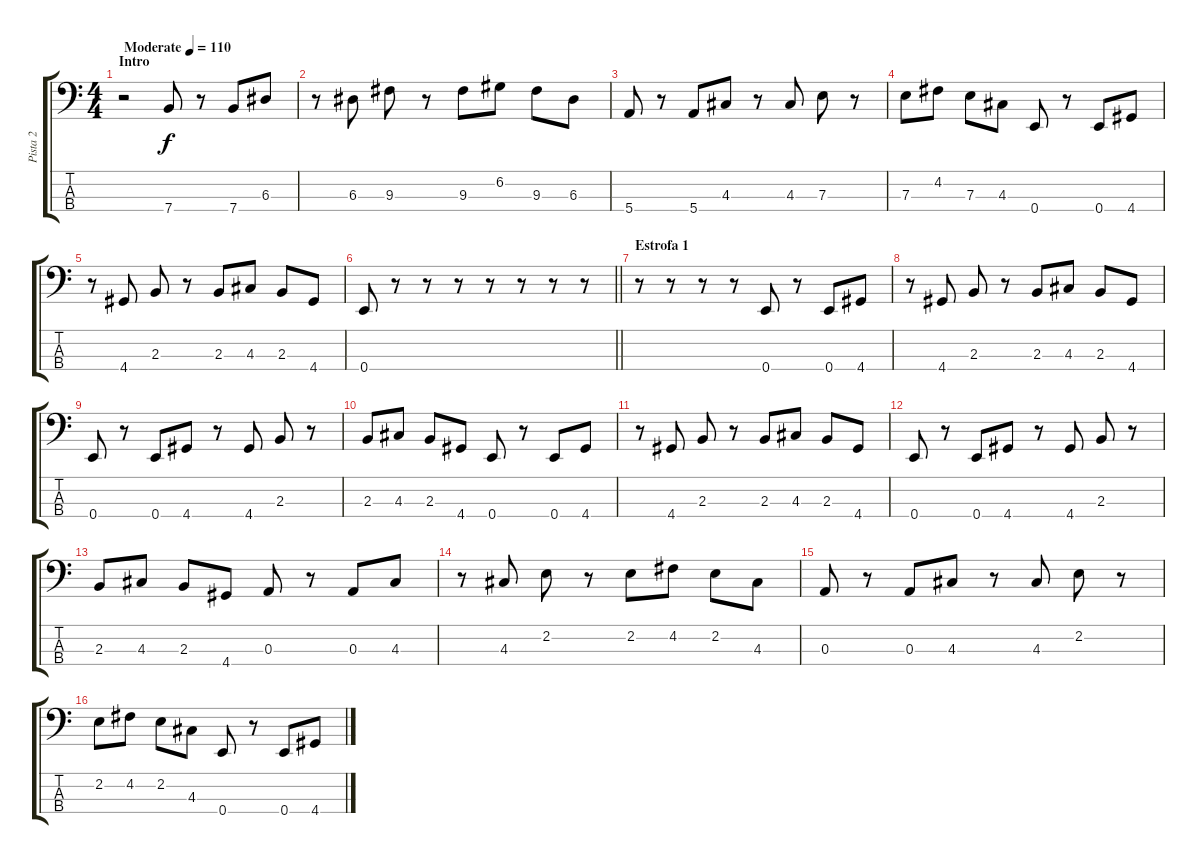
\track ("Pista 2" "Pista 2") {instrument electricbassfinger}
\staff {score tabs}
\tuning (G2 D2 A1 E1) {hide}
\ts (4 4)
\section ("" "Intro")
\tempo (110 "Moderate")
\clef f4
\ks c
r.2{dy f instrument electricbassfinger} 7.4.8 r.8 7.4.8 6.3.8 |
r.8 6.3.8 9.3.8 r.8 9.3.8 6.2.8 9.3.8 6.3.8 |
5.4.8 r.8 5.4.8 4.3.8 r.8 4.3.8 7.3.8 r.8 |
7.3.8 4.2.8 7.3.8 4.3.8 0.4.8 r.8 0.4.8 4.4.8 |
r.8 4.4.8 2.3.8 r.8 2.3.8 4.3.8 2.3.8 4.4.8 |
\barLineRight lightlight
0.4.8 r.8 r.8 r.8 r.8 r.8 r.8 r.8 |
\section ("" "Estrofa 1")
r.8 r.8 r.8 r.8 0.4.8 r.8 0.4.8 4.4.8 |
r.8 4.4.8 2.3.8 r.8 2.3.8 4.3.8 2.3.8 4.4.8 |
0.4.8 r.8 0.4.8 4.4.8 r.8 4.4.8 2.3.8 r.8 |
2.3.8 4.3.8 2.3.8 4.4.8 0.4.8 r.8 0.4.8 4.4.8 |
r.8 4.4.8 2.3.8 r.8 2.3.8 4.3.8 2.3.8 4.4.8 |
0.4.8 r.8 0.4.8 4.4.8 r.8 4.4.8 2.3.8 r.8 |
2.3.8 4.3.8 2.3.8 4.4.8 0.3.8 r.8 0.3.8 4.3.8 |
r.8 4.3.8 2.2.8 r.8 2.2.8 4.2.8 2.2.8 4.3.8 |
0.3.8 r.8 0.3.8 4.3.8 r.8 4.3.8 2.2.8 r.8 |
2.2.8 4.2.8 2.2.8 4.3.8 0.4.8 r.8 0.4.8 4.4.8
